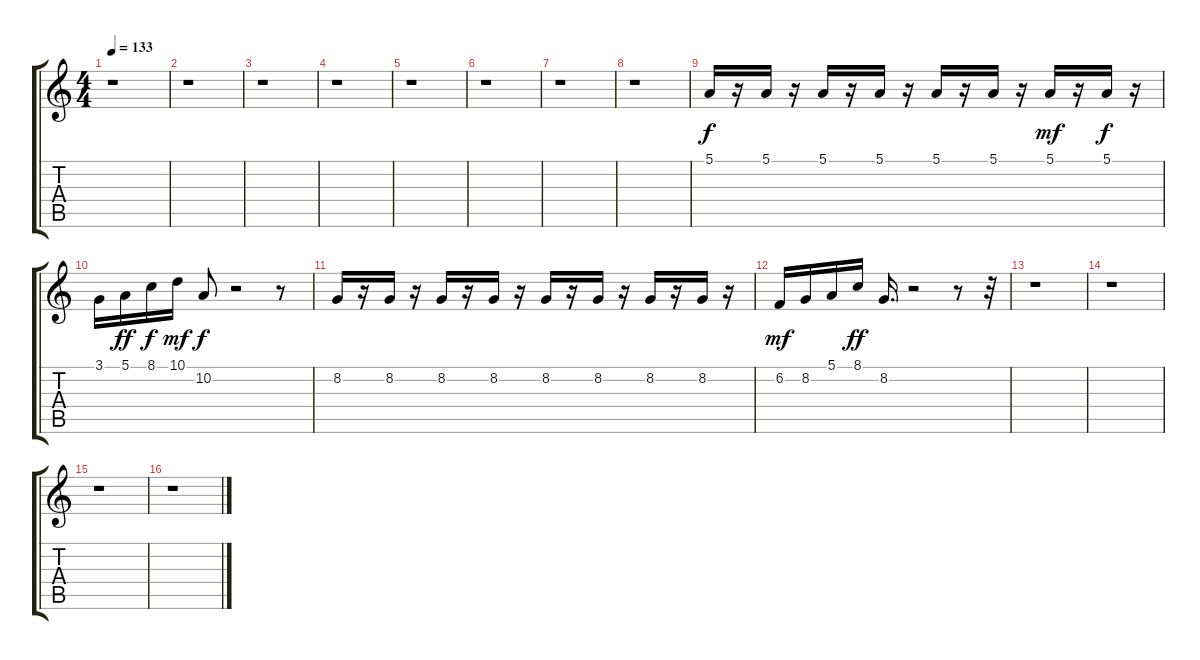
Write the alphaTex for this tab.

\track "" {instrument recorder}
\staff {score tabs}
\tuning (E4 B3 G3 D3 A2 E2) {hide}
\ts (4 4)
\tempo 133
\clef g2
\ks c
r.1{dy ff} |
r.1 |
r.1 |
r.1 |
r.1 |
r.1 |
r.1 |
r.1 |
5.1.16{txt "" dy f} r.16 5.1.16 r.16 5.1.16 r.16 5.1.16 r.16 5.1.16 r.16 5.1.16 r.16 5.1.16{dy mf} r.16 5.1.16{dy f} r.16 |
3.1.16 5.1.16{dy ff} 8.1.16{dy f} 10.1.16{dy mf} 10.2.8{dy f} r.2 r.8 |
8.2.16 r.16 8.2.16 r.16 8.2.16 r.16 8.2.16 r.16 8.2.16 r.16 8.2.16 r.16 8.2.16 r.16 8.2.16 r.16 |
6.2.16{dy mf} 8.2.16 5.1.16 8.1.16{dy ff} 8.2.16{d} r.2 r.8 r.32 |
r.1 |
r.1 |
r.1 |
r.1
